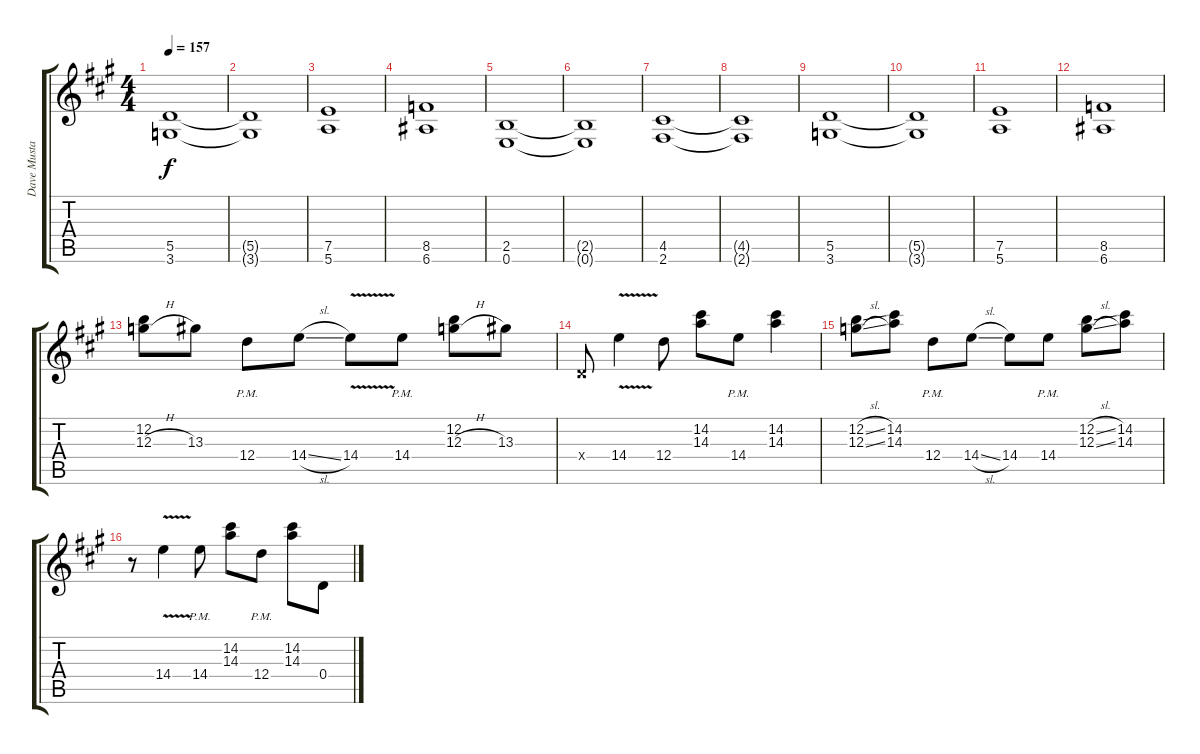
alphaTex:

\track ("Dave Mustaine" "Dave Musta") {instrument distortionguitar}
\staff {score tabs}
\tuning (E4 B3 G3 D3 A2 E2) {hide}
\ts (4 4)
\tempo 157
\clef g2
\ks a
(5.5 3.6).1{dy f} |
(5.5{t} 3.6{t}).1 |
(7.5 5.6).1 |
(8.5 6.6).1 |
(2.5 0.6).1 |
(2.5{t} 0.6{t}).1 |
(4.5 2.6).1 |
(4.5{t} 2.6{t}).1 |
(5.5 3.6).1 |
(5.5{t} 3.6{t}).1 |
(7.5 5.6).1 |
(8.5 6.6).1 |
(12.2 12.3{h}).8{volume 14} 13.3.8 12.4{pm}.8 14.4{sl}.8 14.4{v}.8 14.4{pm}.8 (12.2 12.3{h}).8 13.3.8 |
0.4{x}.8 14.4{v}.4 12.4.8 (14.2 14.3).8 14.4{pm}.8 (14.2 14.3).4 |
(12.2{sl} 12.3{sl}).8 (14.2 14.3).8 12.4{pm}.8 14.4{sl}.8 14.4.8 14.4{pm}.8 (12.2{sl} 12.3{sl}).8 (14.2 14.3).8 |
r.8 14.4{v}.4 14.4{pm}.8 (14.2 14.3).8 12.4{pm}.8 (14.2 14.3).8 0.4.8
